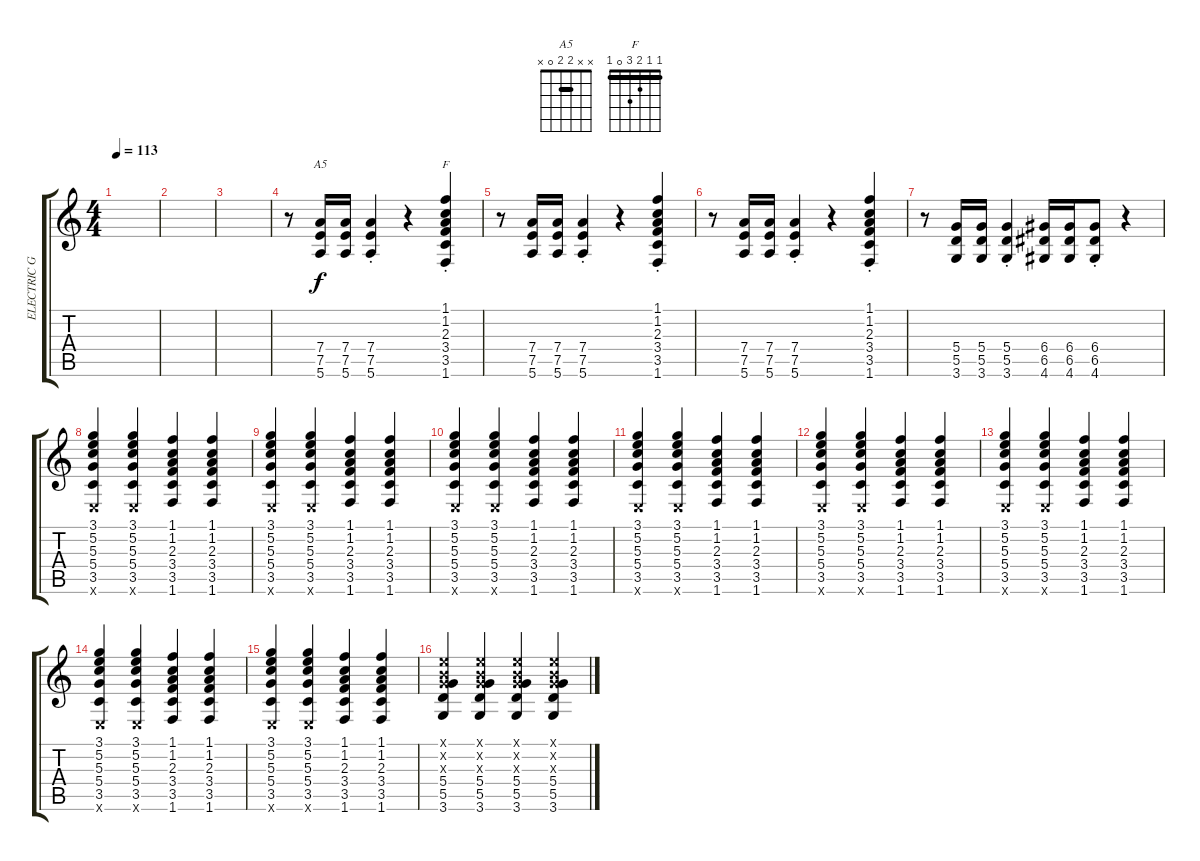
\track ("ELECTRIC GUITAR 2" "ELECTRIC G") {instrument distortionguitar}
\staff {score tabs}
\tuning (E4 B3 G3 D3 A2 E2) {hide}
\chord ("A5" x x 2 2 0 x) {barre 2}
\chord ("F" 1 1 2 3 0 1) {barre 1}
\ts (4 4)
\tempo 113
\clef g2
\ks c
|
|
|
r.8 (7.4 7.5 5.6).16{ch "A5" dy f} (7.4 7.5 5.6).16 (7.4 7.5{st} 5.6).4 r.4 (1.1 1.2 2.3{st} 3.4 3.5 1.6).4{ch "F"} |
r.8 (7.4 7.5 5.6).16 (7.4 7.5 5.6).16 (7.4 7.5{st} 5.6).4 r.4 (1.1 1.2 2.3{st} 3.4 3.5 1.6).4 |
r.8 (7.4 7.5 5.6).16 (7.4 7.5 5.6).16 (7.4 7.5{st} 5.6).4 r.4 (1.1 1.2 2.3{st} 3.4 3.5 1.6).4 |
r.8 (5.4 5.5 3.6).16 (5.4 5.5 3.6).16 (5.4 5.5 3.6{st}).4 (6.4 6.5 4.6).16 (6.4 6.5 4.6).16 (6.4 6.5 4.6{st}).8 r.4 |
(3.1 5.2 5.3 5.4 3.5 0.6{x}).4 (3.1 5.2 5.3 5.4 3.5 0.6{x}).4 (1.1 1.2 2.3 3.4 3.5 1.6).4 (1.1 1.2 2.3 3.4 3.5 1.6).4 |
(3.1 5.2 5.3 5.4 3.5 0.6{x}).4 (3.1 5.2 5.3 5.4 3.5 0.6{x}).4 (1.1 1.2 2.3 3.4 3.5 1.6).4 (1.1 1.2 2.3 3.4 3.5 1.6).4 |
(3.1 5.2 5.3 5.4 3.5 0.6{x}).4 (3.1 5.2 5.3 5.4 3.5 0.6{x}).4 (1.1 1.2 2.3 3.4 3.5 1.6).4 (1.1 1.2 2.3 3.4 3.5 1.6).4 |
(3.1 5.2 5.3 5.4 3.5 0.6{x}).4 (3.1 5.2 5.3 5.4 3.5 0.6{x}).4 (1.1 1.2 2.3 3.4 3.5 1.6).4 (1.1 1.2 2.3 3.4 3.5 1.6).4 |
(3.1 5.2 5.3 5.4 3.5 0.6{x}).4 (3.1 5.2 5.3 5.4 3.5 0.6{x}).4 (1.1 1.2 2.3 3.4 3.5 1.6).4 (1.1 1.2 2.3 3.4 3.5 1.6).4 |
(3.1 5.2 5.3 5.4 3.5 0.6{x}).4 (3.1 5.2 5.3 5.4 3.5 0.6{x}).4 (1.1 1.2 2.3 3.4 3.5 1.6).4 (1.1 1.2 2.3 3.4 3.5 1.6).4 |
(3.1 5.2 5.3 5.4 3.5 0.6{x}).4 (3.1 5.2 5.3 5.4 3.5 0.6{x}).4 (1.1 1.2 2.3 3.4 3.5 1.6).4 (1.1 1.2 2.3 3.4 3.5 1.6).4 |
(3.1 5.2 5.3 5.4 3.5 0.6{x}).4 (3.1 5.2 5.3 5.4 3.5 0.6{x}).4 (1.1 1.2 2.3 3.4 3.5 1.6).4 (1.1 1.2 2.3 3.4 3.5 1.6).4 |
(0.1{x} 0.2{x} 0.3{x} 5.4 5.5 3.6).4 (0.1{x} 0.2{x} 0.3{x} 5.4 5.5 3.6).4 (0.1{x} 0.2{x} 0.3{x} 5.4 5.5 3.6).4 (0.1{x} 0.2{x} 0.3{x} 5.4 5.5 3.6).4
